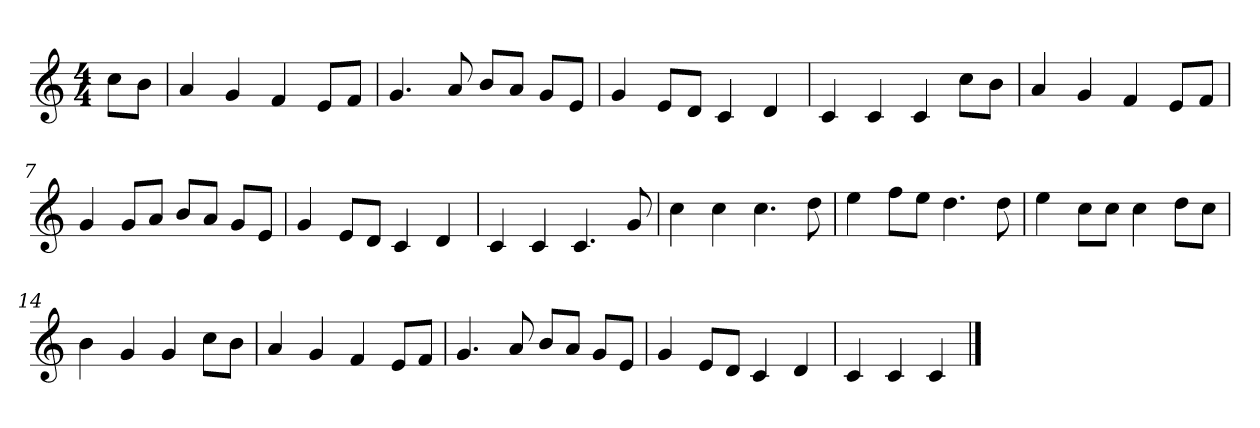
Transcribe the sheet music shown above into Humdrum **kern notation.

**kern
*part1
*staff1
*clefG2
*k[]
*C:
*M4/4
=
8cc\L
8b\J
=1
4a
4g
4f
8e/L
8f/J
=2
4.g
8a
8b/L
8a/J
8g/L
8e/J
=3
4g
8e/L
8d/J
4c
4d
=4
4c
4c
4c
8cc\L
8b\J
=6
4a
4g
4f
8e/L
8f/J
=7
4g
8g/L
8a/J
8b/L
8a/J
8g/L
8e/J
=8
4g
8e/L
8d/J
4c
4d
=9
4c
4c
4.c
8g
=11
4cc
4cc
4.cc
8dd
=12
4ee
8ff\L
8ee\J
4.dd
8dd
=13
4ee
8cc\L
8cc\J
4cc
8dd\L
8cc\J
=14
4b
4g
4g
8cc\L
8b\J
=16
4a
4g
4f
8e/L
8f/J
=17
4.g
8a
8b/L
8a/J
8g/L
8e/J
=18
4g
8e/L
8d/J
4c
4d
=19
4c
4c
4c
==
*-
